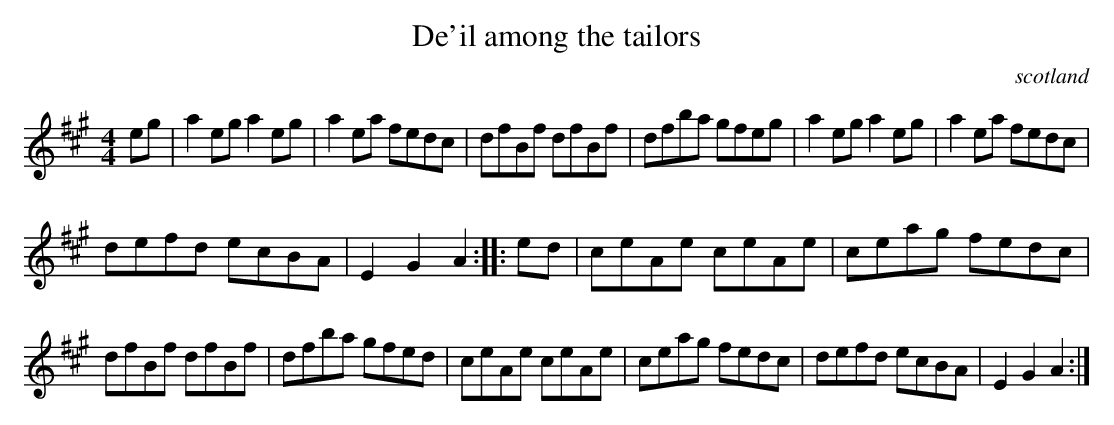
X:1
T:De'il among the tailors
O:scotland
M:4/4
K:A
eg|\
a2eg a2eg|a2ea fedc|dfBf dfBf|dfba gfeg|\
a2eg a2eg|a2ea fedc|
defd ecBA|E2G2 A2::\
ed|\
ceAe ceAe|ceag fedc|
dfBf dfBf|dfba gfed|\
ceAe ceAe|ceag fedc|defd ecBA|E2G2 A2:|
